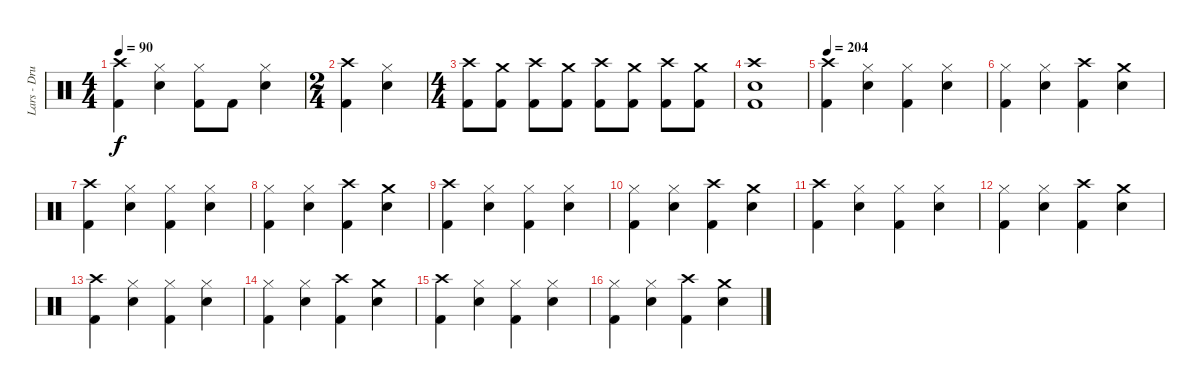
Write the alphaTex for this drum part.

\track ("Lars - Drums" "Lars - Dru") {instrument percussion}
\staff {score}
\articulation defaults
\ts (4 4)
\tempo 90
\clef neutral
\ks c
("Crash high (hit)" "Kick (hit) 2").4{dy f} ("Hi-Hat (closed)" "Electric Snare (hit)").4 ("Hi-Hat (closed)" "Kick (hit) 2").8 "Kick (hit) 2".8 ("Hi-Hat (closed)" "Electric Snare (hit)").4 |
\ts (2 4)
("Crash high (hit)" "Kick (hit) 2").4 ("Hi-Hat (closed)" "Electric Snare (hit)").4 |
\ts (4 4)
("Crash high (hit)" "Kick (hit) 2").8 ("Crash medium (hit)" "Kick (hit) 2").8 ("Crash high (hit)" "Kick (hit) 2").8 ("Crash medium (hit)" "Kick (hit) 2").8 ("Crash high (hit)" "Kick (hit) 2").8 ("Crash medium (hit)" "Kick (hit) 2").8 ("Crash high (hit)" "Kick (hit) 2").8 ("Crash medium (hit)" "Kick (hit) 2").8 |
("Crash high (hit)" "Electric Snare (hit)" "Kick (hit) 2").1 |
\tempo 204
("Crash high (hit)" "Kick (hit) 2").4 ("Hi-Hat (closed)" "Electric Snare (hit)").4 ("Hi-Hat (closed)" "Kick (hit) 2").4 ("Hi-Hat (closed)" "Electric Snare (hit)").4 |
("Hi-Hat (closed)" "Kick (hit) 2").4 ("Hi-Hat (closed)" "Electric Snare (hit)").4 ("Crash high (hit)" "Kick (hit) 2").4 ("Crash medium (hit)" "Electric Snare (hit)").4 |
("Crash high (hit)" "Kick (hit) 2").4 ("Hi-Hat (closed)" "Electric Snare (hit)").4 ("Hi-Hat (closed)" "Kick (hit) 2").4 ("Hi-Hat (closed)" "Electric Snare (hit)").4 |
("Hi-Hat (closed)" "Kick (hit) 2").4 ("Hi-Hat (closed)" "Electric Snare (hit)").4 ("Crash high (hit)" "Kick (hit) 2").4 ("Crash medium (hit)" "Electric Snare (hit)").4 |
("Crash high (hit)" "Kick (hit) 2").4 ("Hi-Hat (closed)" "Electric Snare (hit)").4 ("Hi-Hat (closed)" "Kick (hit) 2").4 ("Hi-Hat (closed)" "Electric Snare (hit)").4 |
("Hi-Hat (closed)" "Kick (hit) 2").4 ("Hi-Hat (closed)" "Electric Snare (hit)").4 ("Crash high (hit)" "Kick (hit) 2").4 ("Crash medium (hit)" "Electric Snare (hit)").4 |
("Crash high (hit)" "Kick (hit) 2").4 ("Hi-Hat (closed)" "Electric Snare (hit)").4 ("Hi-Hat (closed)" "Kick (hit) 2").4 ("Hi-Hat (closed)" "Electric Snare (hit)").4 |
("Hi-Hat (closed)" "Kick (hit) 2").4 ("Hi-Hat (closed)" "Electric Snare (hit)").4 ("Crash high (hit)" "Kick (hit) 2").4 ("Crash medium (hit)" "Electric Snare (hit)").4 |
("Crash high (hit)" "Kick (hit) 2").4 ("Hi-Hat (closed)" "Electric Snare (hit)").4 ("Hi-Hat (closed)" "Kick (hit) 2").4 ("Hi-Hat (closed)" "Electric Snare (hit)").4 |
("Hi-Hat (closed)" "Kick (hit) 2").4 ("Hi-Hat (closed)" "Electric Snare (hit)").4 ("Crash high (hit)" "Kick (hit) 2").4 ("Crash medium (hit)" "Electric Snare (hit)").4 |
("Crash high (hit)" "Kick (hit) 2").4 ("Hi-Hat (closed)" "Electric Snare (hit)").4 ("Hi-Hat (closed)" "Kick (hit) 2").4 ("Hi-Hat (closed)" "Electric Snare (hit)").4 |
("Hi-Hat (closed)" "Kick (hit) 2").4 ("Hi-Hat (closed)" "Electric Snare (hit)").4 ("Crash high (hit)" "Kick (hit) 2").4 ("Crash medium (hit)" "Electric Snare (hit)").4
